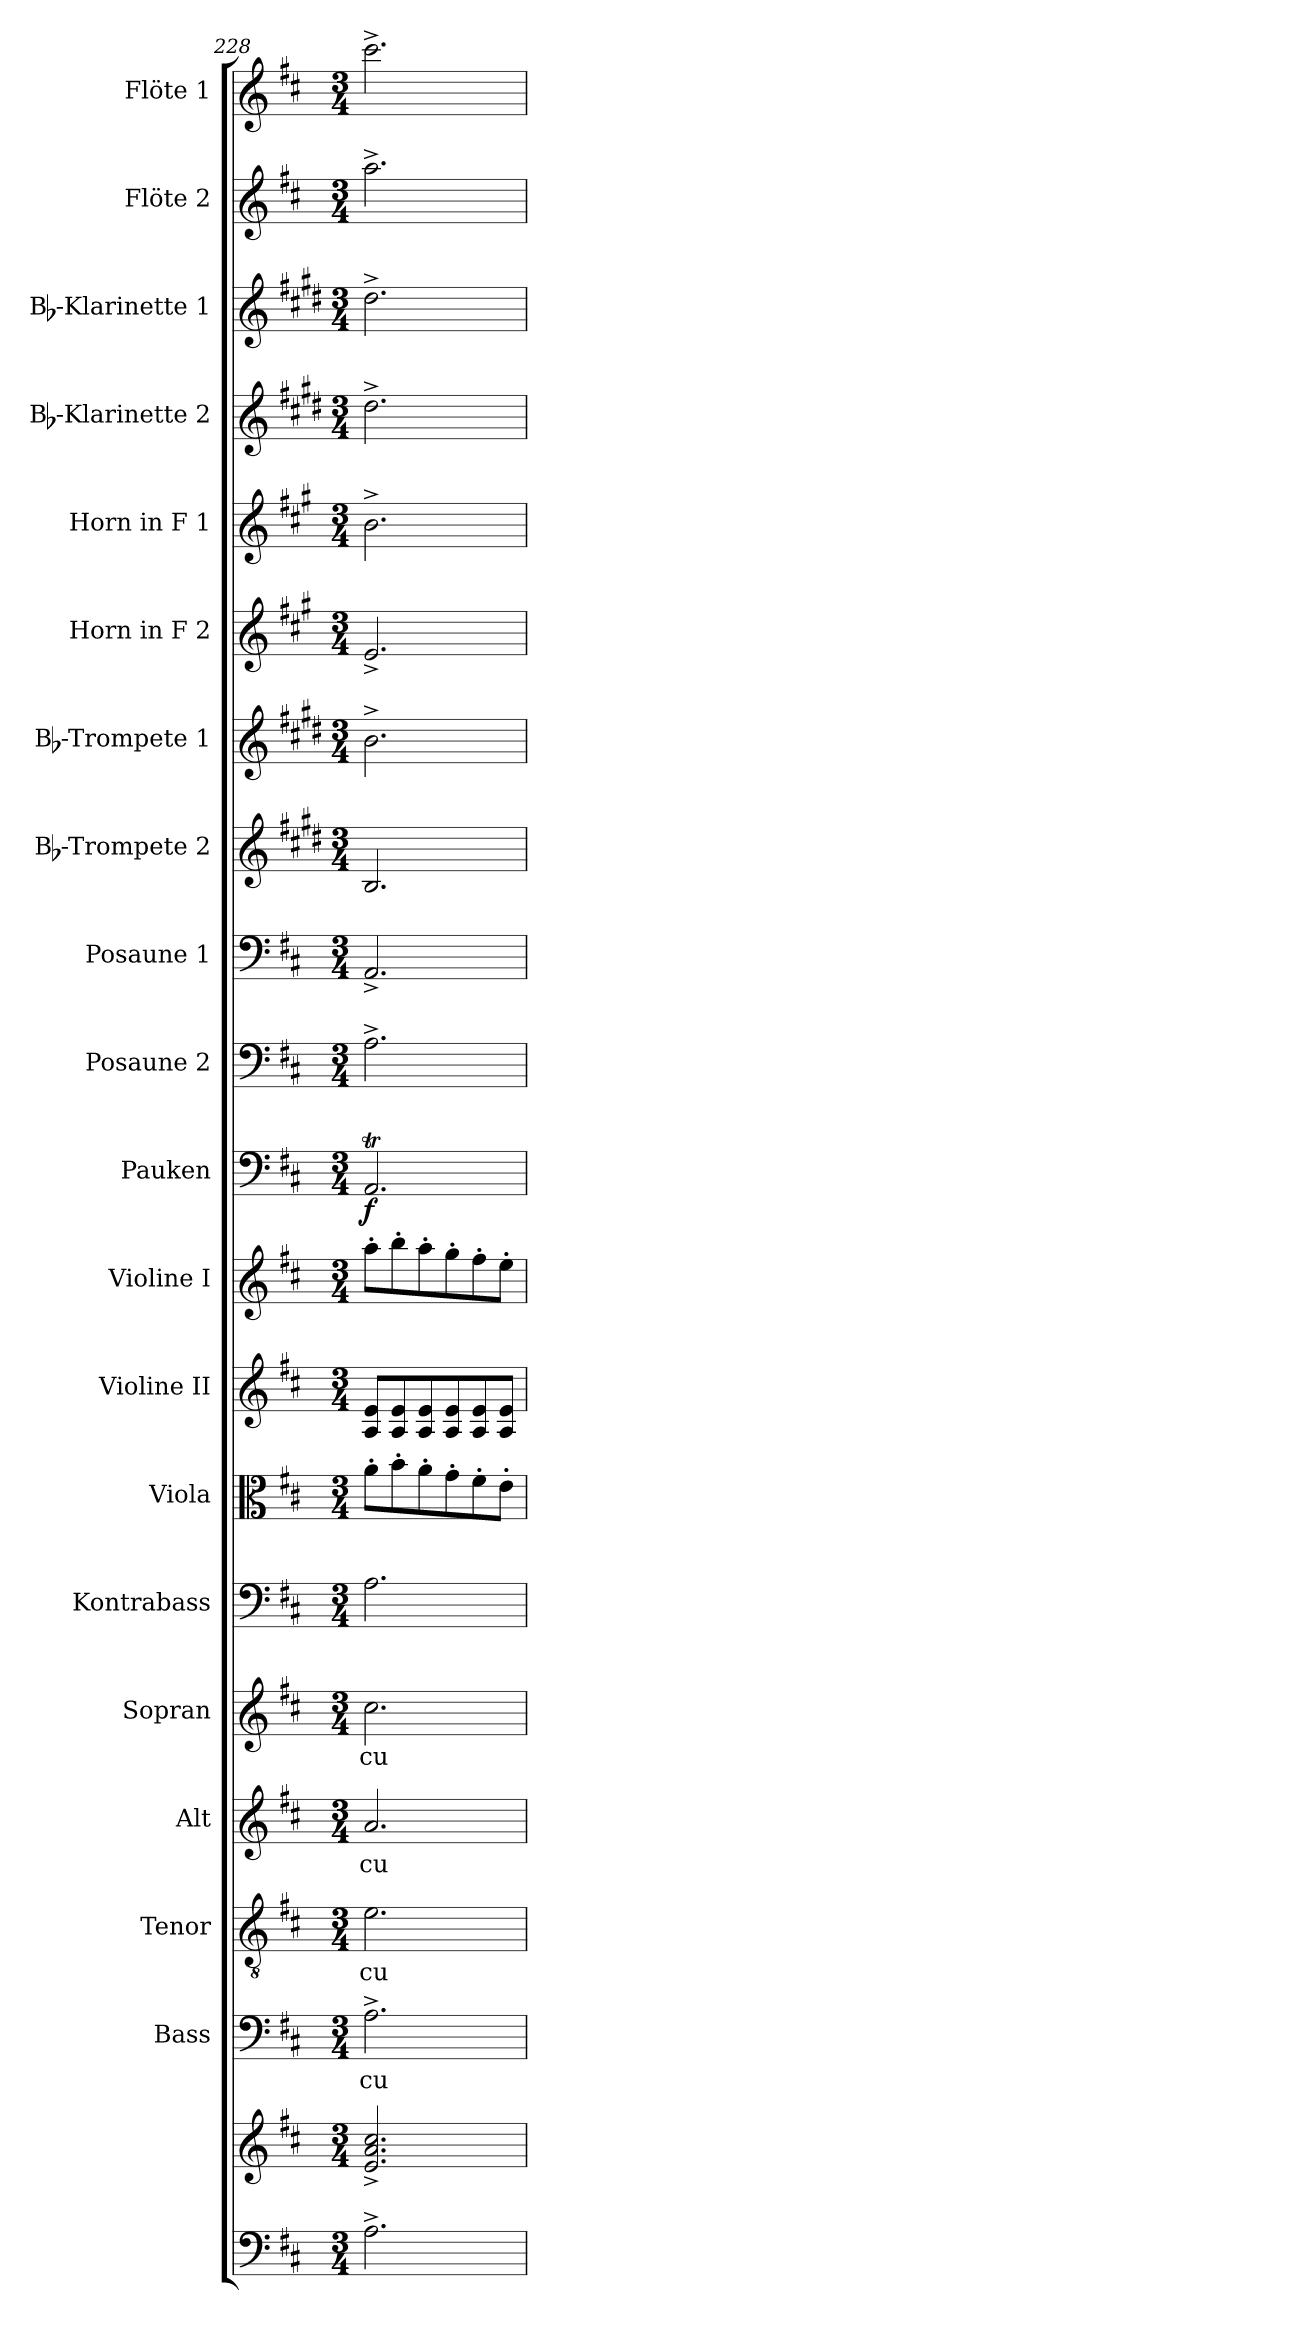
**kern	**kern	**kern	**text	**kern	**text	**kern	**text	**kern	**text	**kern	**kern	**kern	**kern	**kern	**dynam	**kern	**kern	**kern	**kern	**kern	**kern	**kern	**kern	**kern	**kern
*part20	*part20	*part19	*part19	*part18	*part18	*part17	*part17	*part16	*part16	*part15	*part14	*part13	*part12	*part11	*part11	*part10	*part9	*part8	*part7	*part6	*part5	*part4	*part3	*part2	*part1
*staff21	*staff20	*staff19	*staff19	*staff18	*staff18	*staff17	*staff17	*staff16	*staff16	*staff15	*staff14	*staff13	*staff12	*staff11	*staff11	*staff10	*staff9	*staff8	*staff7	*staff6	*staff5	*staff4	*staff3	*staff2	*staff1
*	*	*I"Bass	*	*I"Tenor	*	*I"Alt	*	*I"Sopran	*	*I"Kontrabass	*I"Viola	*I"Violine II	*I"Violine I	*I"Pauken	*	*I"Posaune 2	*I"Posaune 1	*I"Bb-Trompete 2	*I"Bb-Trompete 1	*I"Horn in F 2	*I"Horn in F 1	*I"Bb-Klarinette 2	*I"Bb-Klarinette 1	*I"Flöte 2	*I"Flöte 1
*	*	*I'B.	*	*I'T.	*	*I'A.	*	*I'S.	*	*I'Kb.	*I'Vla.	*I'Vl. II	*I'Vl. I	*I'Pk.	*	*I'Pos. 2	*I'Pos. 1	*I'Bb Trp. 2	*I'Bb Trp. 1	*	*	*I'Bb Kl. 2	*I'Bb Kl. 1	*I'Fl. 2	*I'Fl. 1
*clefF4	*clefG2	*clefF4	*	*clefGv2	*	*clefG2	*	*clefG2	*	*clefF4	*clefC3	*clefG2	*clefG2	*clefF4	*	*clefF4	*clefF4	*clefG2	*clefG2	*clefG2	*clefG2	*clefG2	*clefG2	*clefG2	*clefG2
*	*	*	*	*	*	*	*	*	*	*ITrd7c12	*	*	*	*	*	*	*	*ITrd1c2	*ITrd1c2	*ITrd4c7	*ITrd4c7	*ITrd1c2	*ITrd1c2	*	*
*k[f#c#]	*k[f#c#]	*k[f#c#]	*	*k[f#c#]	*	*k[f#c#]	*	*k[f#c#]	*	*k[f#c#]	*k[f#c#]	*k[f#c#]	*k[f#c#]	*k[f#c#]	*	*k[f#c#]	*k[f#c#]	*k[f#c#]	*k[f#c#]	*k[f#c#]	*k[f#c#]	*k[f#c#]	*k[f#c#]	*k[f#c#]	*k[f#c#]
*D:	*D:	*D:	*	*D:	*	*D:	*	*D:	*	*D:	*D:	*D:	*D:	*D:	*	*D:	*D:	*D:	*D:	*D:	*D:	*D:	*D:	*D:	*D:
*M3/4	*M3/4	*M3/4	*	*M3/4	*	*M3/4	*	*M3/4	*	*M3/4	*M3/4	*M3/4	*M3/4	*M3/4	*	*M3/4	*M3/4	*M3/4	*M3/4	*M3/4	*M3/4	*M3/4	*M3/4	*M3/4	*M3/4
=228	=228	=228	=228	=228	=228	=228	=228	=228	=228	=228	=228	=228	=228	=228	=228	=228	=228	=228	=228	=228	=228	=228	=228	=228	=228
!	!	!	!LO:LY:b	!	!LO:LY:b	!	!LO:LY:b	!	!LO:LY:b	!	!	!	!	!	!LO:DY:b	!	!	!	!	!	!	!	!	!	!
2.A^>\	2.e/^< 2.a/^< 2.cc#/^<	2.A^>\	-cu-	2.e\	-cu-	2.a/	-cu-	2.cc#\	-cu-	2.AA\	8a'>\L	8A/ 8e/L	8aa'>\L	2.AAT/	f	2.A^>\	2.AA^</	2.A/	2.a^>\	2.A^</	2.e^>\	2.cc#^>\	2.cc#^>\	2.aa^>\	2.ccc#^>\
.	.	.	.	.	.	.	.	.	.	.	8b'>\	8A/ 8e/	8bb'>\	.	.	.	.	.	.	.	.	.	.	.	.
.	.	.	.	.	.	.	.	.	.	.	8a'>\	8A/ 8e/	8aa'>\	.	.	.	.	.	.	.	.	.	.	.	.
.	.	.	.	.	.	.	.	.	.	.	8g'>\	8A/ 8e/	8gg'>\	.	.	.	.	.	.	.	.	.	.	.	.
.	.	.	.	.	.	.	.	.	.	.	8f#'>\	8A/ 8e/	8ff#'>\	.	.	.	.	.	.	.	.	.	.	.	.
.	.	.	.	.	.	.	.	.	.	.	8e'>\J	8A/ 8e/J	8ee'>\J	.	.	.	.	.	.	.	.	.	.	.	.
=	=	=	=	=	=	=	=	=	=	=	=	=	=	=	=	=	=	=	=	=	=	=	=	=	=
*-	*-	*-	*-	*-	*-	*-	*-	*-	*-	*-	*-	*-	*-	*-	*-	*-	*-	*-	*-	*-	*-	*-	*-	*-	*-
